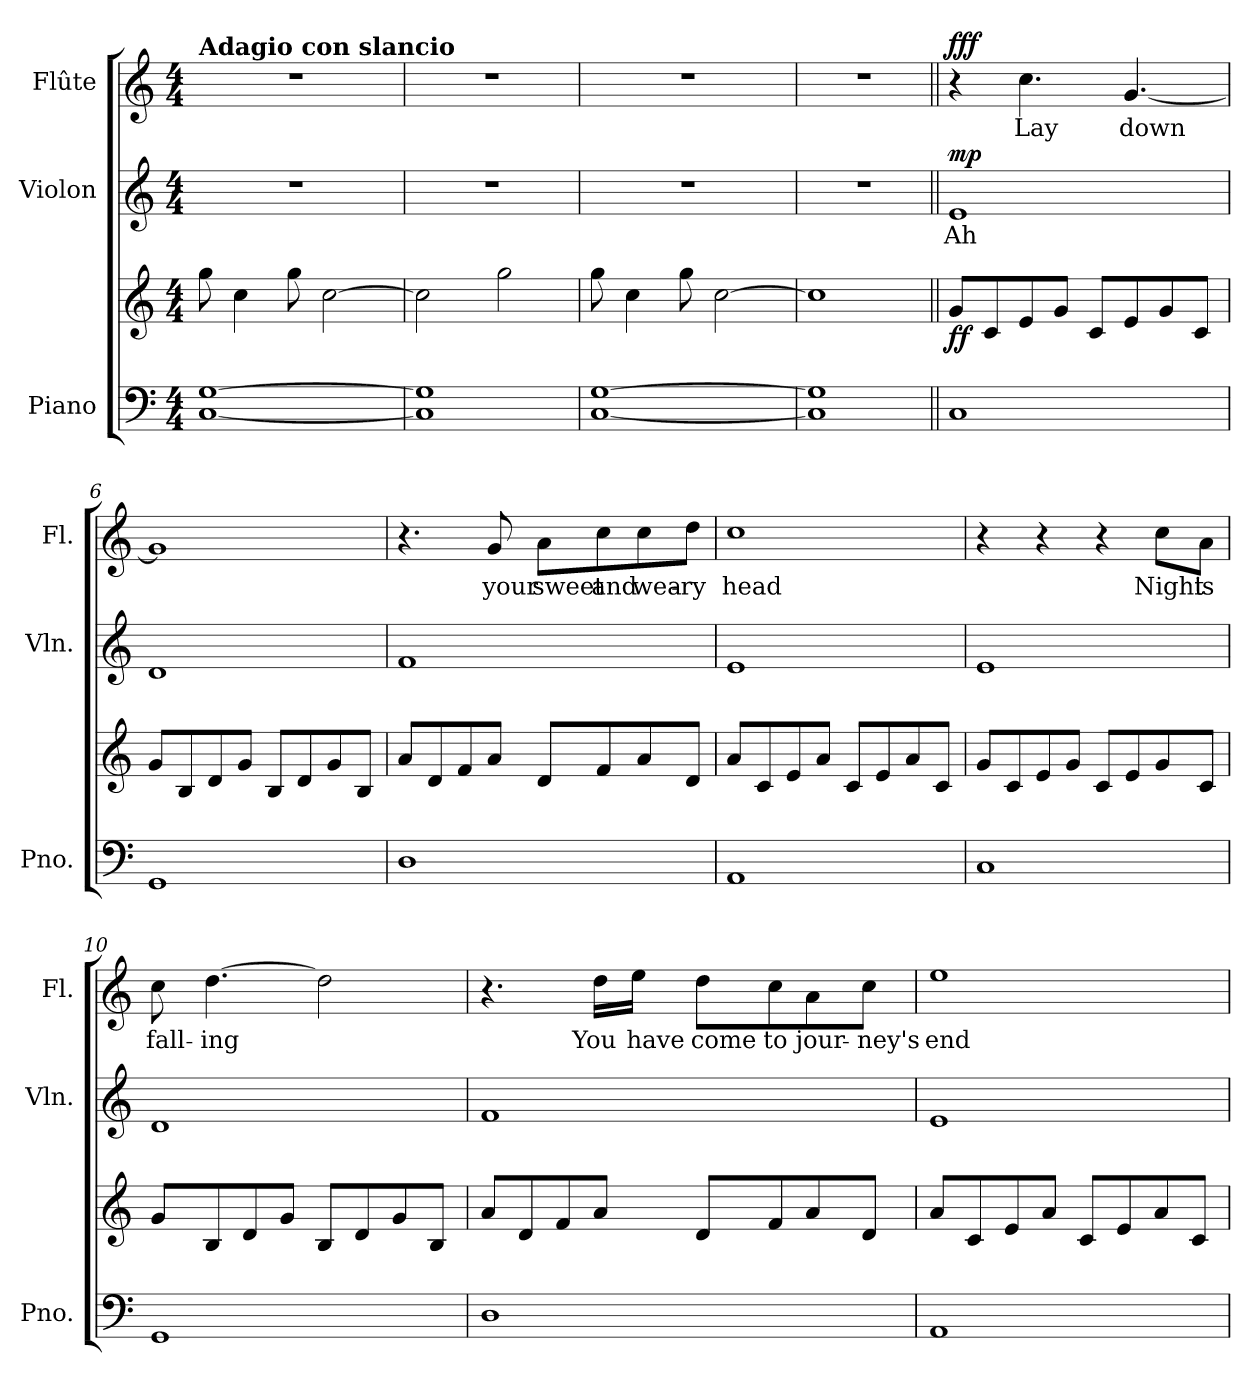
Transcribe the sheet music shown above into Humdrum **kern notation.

**kern	**kern	**dynam	**kern	**text	**dynam	**kern	**text	**dynam
*part3	*part3	*part3	*part2	*part2	*part2	*part1	*part1	*part1
*staff4	*staff3	*staff3/4	*staff2	*staff2	*staff2	*staff1	*staff1	*staff1
*I"Piano	*	*	*I"Violon	*	*	*I"Flûte	*	*
*I'Pno.	*	*	*I'Vln.	*	*	*I'Fl.	*	*
*clefF4	*clefG2	*	*clefG2	*	*	*clefG2	*	*
*k[]	*k[]	*	*k[]	*	*	*k[]	*	*
*M4/4	*M4/4	*	*M4/4	*	*	*M4/4	*	*
*MM80	*MM80	*	*MM80	*	*	*MM80	*	*
=1	=1	=1	=1	=1	=1	=1	=1	=1
!	!	!	!	!	!	!LO:TX:a:B:t=Adagio con slancio	!	!
[1C [1G	8gg\	.	1r	.	.	1r	.	.
.	4cc\	.	.	.	.	.	.	.
.	8gg\	.	.	.	.	.	.	.
.	[2cc\	.	.	.	.	.	.	.
=2	=2	=2	=2	=2	=2	=2	=2	=2
1C] 1G]	2cc\]	.	1r	.	.	1r	.	.
.	2gg\	.	.	.	.	.	.	.
=3	=3	=3	=3	=3	=3	=3	=3	=3
[1C [1G	8gg\	.	1r	.	.	1r	.	.
.	4cc\	.	.	.	.	.	.	.
.	8gg\	.	.	.	.	.	.	.
.	[2cc\	.	.	.	.	.	.	.
=4	=4	=4	=4	=4	=4	=4	=4	=4
1C] 1G]	1cc]	.	1r	.	.	1r	.	.
=5||	=5||	=5||	=5||	=5||	=5||	=5||	=5||	=5||
!	!	!LO:DY:b	!	!	!LO:DY:b	!	!	!LO:DY:b
1C	8g/L	ff	1e	Ah	mp	4r	.	fff
.	8c/	.	.	.	.	.	.	.
.	8e/	.	.	.	.	4.cc\	Lay	.
.	8g/J	.	.	.	.	.	.	.
.	8c/L	.	.	.	.	.	.	.
.	8e/	.	.	.	.	[4.g/	down	.
.	8g/	.	.	.	.	.	.	.
.	8c/J	.	.	.	.	.	.	.
=6	=6	=6	=6	=6	=6	=6	=6	=6
1GG	8g/L	.	1d	.	.	1g]	.	.
.	8B/	.	.	.	.	.	.	.
.	8d/	.	.	.	.	.	.	.
.	8g/J	.	.	.	.	.	.	.
.	8B/L	.	.	.	.	.	.	.
.	8d/	.	.	.	.	.	.	.
.	8g/	.	.	.	.	.	.	.
.	8B/J	.	.	.	.	.	.	.
!!LO:LB:g=z
=7	=7	=7	=7	=7	=7	=7	=7	=7
1D	8a/L	.	1f	.	.	4.r	.	.
.	8d/	.	.	.	.	.	.	.
.	8f/	.	.	.	.	.	.	.
.	8a/J	.	.	.	.	8g/	your	.
.	8d/L	.	.	.	.	8a\L	sweet	.
.	8f/	.	.	.	.	8cc\	and	.
.	8a/	.	.	.	.	8cc\	wea-	.
.	8d/J	.	.	.	.	8dd\J	-ry	.
=8	=8	=8	=8	=8	=8	=8	=8	=8
1AA	8a/L	.	1e	.	.	1cc	head	.
.	8c/	.	.	.	.	.	.	.
.	8e/	.	.	.	.	.	.	.
.	8a/J	.	.	.	.	.	.	.
.	8c/L	.	.	.	.	.	.	.
.	8e/	.	.	.	.	.	.	.
.	8a/	.	.	.	.	.	.	.
.	8c/J	.	.	.	.	.	.	.
=9	=9	=9	=9	=9	=9	=9	=9	=9
1C	8g/L	.	1e	.	.	4r	.	.
.	8c/	.	.	.	.	.	.	.
.	8e/	.	.	.	.	4r	.	.
.	8g/J	.	.	.	.	.	.	.
.	8c/L	.	.	.	.	4r	.	.
.	8e/	.	.	.	.	.	.	.
.	8g/	.	.	.	.	8cc\L	Night	.
.	8c/J	.	.	.	.	8a\J	is	.
=10	=10	=10	=10	=10	=10	=10	=10	=10
1GG	8g/L	.	1d	.	.	8cc\	fall-	.
.	8B/	.	.	.	.	[4.dd\	-ing	.
.	8d/	.	.	.	.	.	.	.
.	8g/J	.	.	.	.	.	.	.
.	8B/L	.	.	.	.	2dd\]	.	.
.	8d/	.	.	.	.	.	.	.
.	8g/	.	.	.	.	.	.	.
.	8B/J	.	.	.	.	.	.	.
!!LO:PB:g=z
=11	=11	=11	=11	=11	=11	=11	=11	=11
1D	8a/L	.	1f	.	.	4.r	.	.
.	8d/	.	.	.	.	.	.	.
.	8f/	.	.	.	.	.	.	.
.	8a/J	.	.	.	.	16dd\LL	You	.
.	.	.	.	.	.	16ee\JJ	have	.
.	8d/L	.	.	.	.	8dd\L	come	.
.	8f/	.	.	.	.	8cc\	to	.
.	8a/	.	.	.	.	8a\	jour-	.
.	8d/J	.	.	.	.	8cc\J	-ney's	.
=12	=12	=12	=12	=12	=12	=12	=12	=12
1AA	8a/L	.	1e	.	.	1ee	end	.
.	8c/	.	.	.	.	.	.	.
.	8e/	.	.	.	.	.	.	.
.	8a/J	.	.	.	.	.	.	.
.	8c/L	.	.	.	.	.	.	.
.	8e/	.	.	.	.	.	.	.
.	8a/	.	.	.	.	.	.	.
.	8c/J	.	.	.	.	.	.	.
=	=	=	=	=	=	=	=	=
*-	*-	*-	*-	*-	*-	*-	*-	*-
